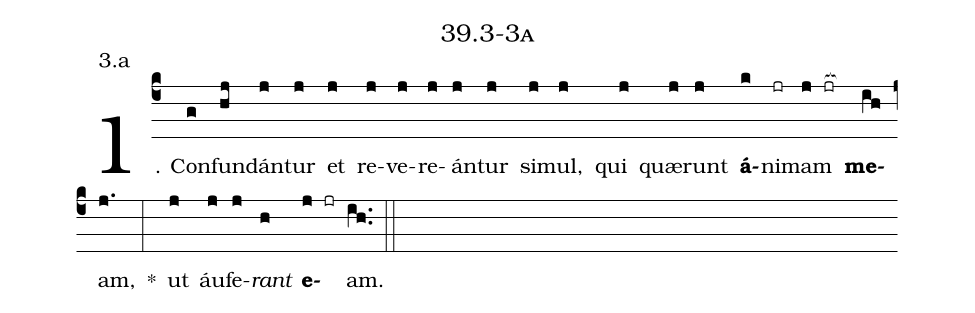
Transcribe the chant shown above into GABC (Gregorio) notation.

name: 39.3-3a;
annotation: 3.a;
%%
(c4)1. Con(g)fun(hj)dán(j)tur(j) et(j) re(j)ve(j)re(j)án(j)tur(j) si(j)mul,(j) qui(j) quæ(j)runt(j) <b>á</b>(k)ni(jr)mam(j jr[ocb:1{]) <b>me</b>(ih[ocb:0}])am,(j.) *(:) ut(j) áu(j)fe(j)<i>rant</i>(h) <b>e</b>(j jr)am.(ih..) (::)


%E(j) u(j) o(j) u(h) a(j) e.(ih..) (::)
